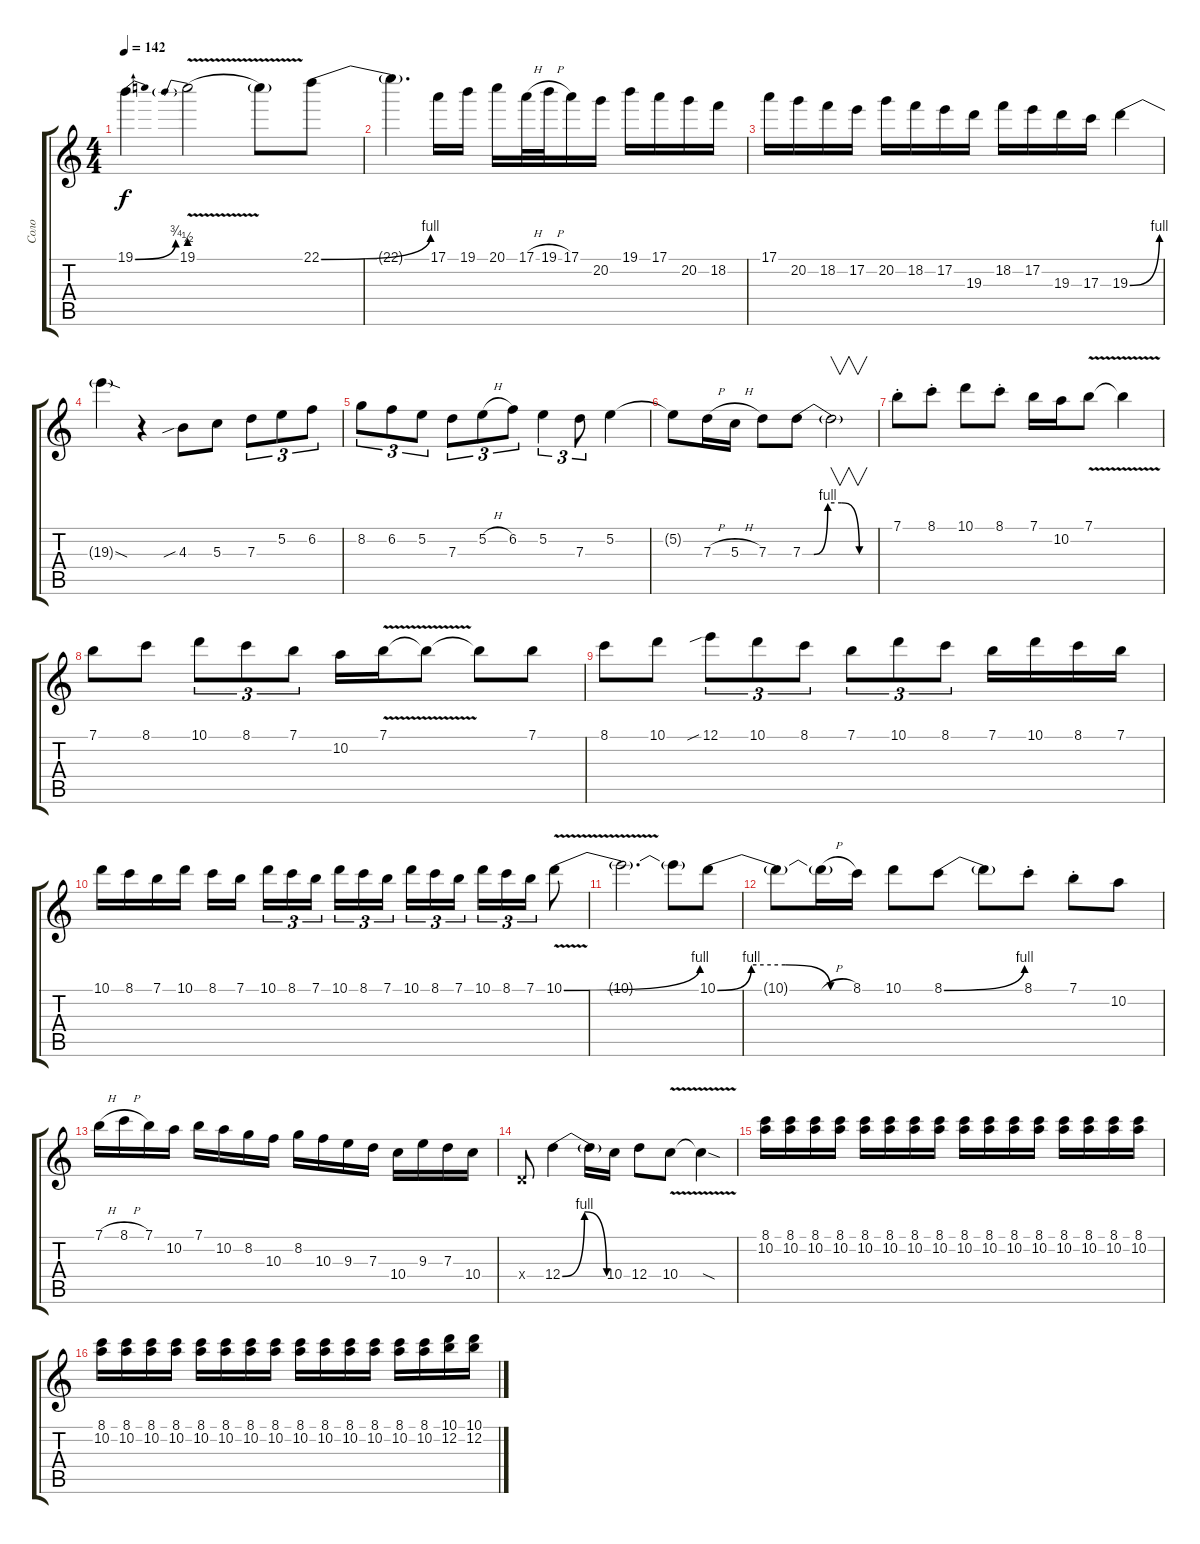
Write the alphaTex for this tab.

\track ("Соло" "Соло") {instrument acousticguitarsteel}
\staff {score tabs}
\tuning (E4 B3 G3 D3 A2 E2) {hide}
\ts (4 4)
\tempo 142
\clef g2
\ks c
19.1{be (bend 0 0 60 3)}.4{dy f} 19.1{be (prebend 0 2 60 2) v}.2 19.1{t}.8 22.1{be (bend 0 0 60 4)}.8 |
22.1{t}.4{d} 17.1.16 19.1.16 20.1.16 17.1{h}.32 19.1{h}.32 17.1.16 20.2.16 19.1.16 17.1.16 20.2.16 18.2.16 |
17.1.16 20.2.16 18.2.16 17.2.16 20.2.16 18.2.16 17.2.16 19.3.16 18.2.16 17.2.16 19.3.16 17.3.16 19.3{be (bend 0 0 60 4)}.4 |
19.3{sod t}.4 r.4 4.3{sib}.8 5.3.8 7.3.8{tu (3 2)} 5.2.8{tu (3 2)} 6.2.8{tu (3 2)} |
8.2.8{tu (3 2)} 6.2.8{tu (3 2)} 5.2.8{tu (3 2)} 7.3.8{tu (3 2)} 5.2{h}.8{tu (3 2)} 6.2.8{tu (3 2)} 5.2.4{tu (3 2)} 7.3.8{tu (3 2)} 5.2.4 |
5.2{t}.8 7.3{h}.16 5.3{h}.16 7.3.8 7.3{be (custom 0 0 9 0 20 4 31 4 45 0 60 0)}.8 7.3{t}.2{v} |
7.1{st}.8 8.1{st}.8 10.1.8 8.1{st}.8 7.1.16 10.2.16 7.1{v}.8 7.1{t}.4 |
7.1.8 8.1.8 10.1.8{tu (3 2)} 8.1.8{tu (3 2)} 7.1.8{tu (3 2)} 10.2.16 7.1{v}.16 7.1{t}.8 7.1{t}.8 7.1.8 |
8.1.8 10.1.8 12.1{sib}.8{tu (3 2)} 10.1.8{tu (3 2)} 8.1.8{tu (3 2)} 7.1.8{tu (3 2)} 10.1.8{tu (3 2)} 8.1.8{tu (3 2)} 7.1.16 10.1.16 8.1.16 7.1.16 |
10.1.16 8.1.16 7.1.16 10.1.16 8.1.16 7.1.16{beam splitsecondary} 10.1.16{tu (3 2)} 8.1.16{tu (3 2)} 7.1.16{tu (3 2)} 10.1.16{tu (3 2)} 8.1.16{tu (3 2)} 7.1.16{tu (3 2) beam splitsecondary} 10.1.16{tu (3 2)} 8.1.16{tu (3 2)} 7.1.16{tu (3 2)} 10.1.16{tu (3 2)} 8.1.16{tu (3 2)} 7.1.16{tu (3 2)} 10.1{be (bend 0 0 60 4) v}.8 |
10.1{t}.2{d} 10.1{t}.8 10.1{be (custom 0 0 15 4 30 4 50 0 60 0)}.8 |
10.1{t}.8 10.1{h t}.16 8.1.16 10.1.8 8.1{be (bend 0 0 60 4)}.8 8.1{t}.8 8.1{st}.8 7.1{st}.8 10.2.8 |
7.1{h}.16 8.1{h}.16 7.1.16 10.2.16 7.1.16 10.2.16 8.2.16 10.3.16 8.2.16 10.3.16 9.3.16 7.3.16 10.4.16 9.3.16 7.3.16 10.4.16 |
0.4{x}.8 12.4{be (bendrelease 0 0 15 4 30 4 60 0)}.4 12.4{t}.16 10.4.16 12.4.8 10.4{v}.8 10.4{sod t}.4 |
(8.1 10.2).16 (8.1 10.2).16 (8.1 10.2).16 (8.1 10.2).16 (8.1 10.2).16 (8.1 10.2).16 (8.1 10.2).16 (8.1 10.2).16 (8.1 10.2).16 (8.1 10.2).16 (8.1 10.2).16 (8.1 10.2).16 (8.1 10.2).16 (8.1 10.2).16 (8.1 10.2).16 (8.1 10.2).16 |
(8.1 10.2).16 (8.1 10.2).16 (8.1 10.2).16 (8.1 10.2).16 (8.1 10.2).16 (8.1 10.2).16 (8.1 10.2).16 (8.1 10.2).16 (8.1 10.2).16 (8.1 10.2).16 (8.1 10.2).16 (8.1 10.2).16 (8.1 10.2).16 (8.1 10.2).16 (10.1 12.2).16 (10.1 12.2).16
